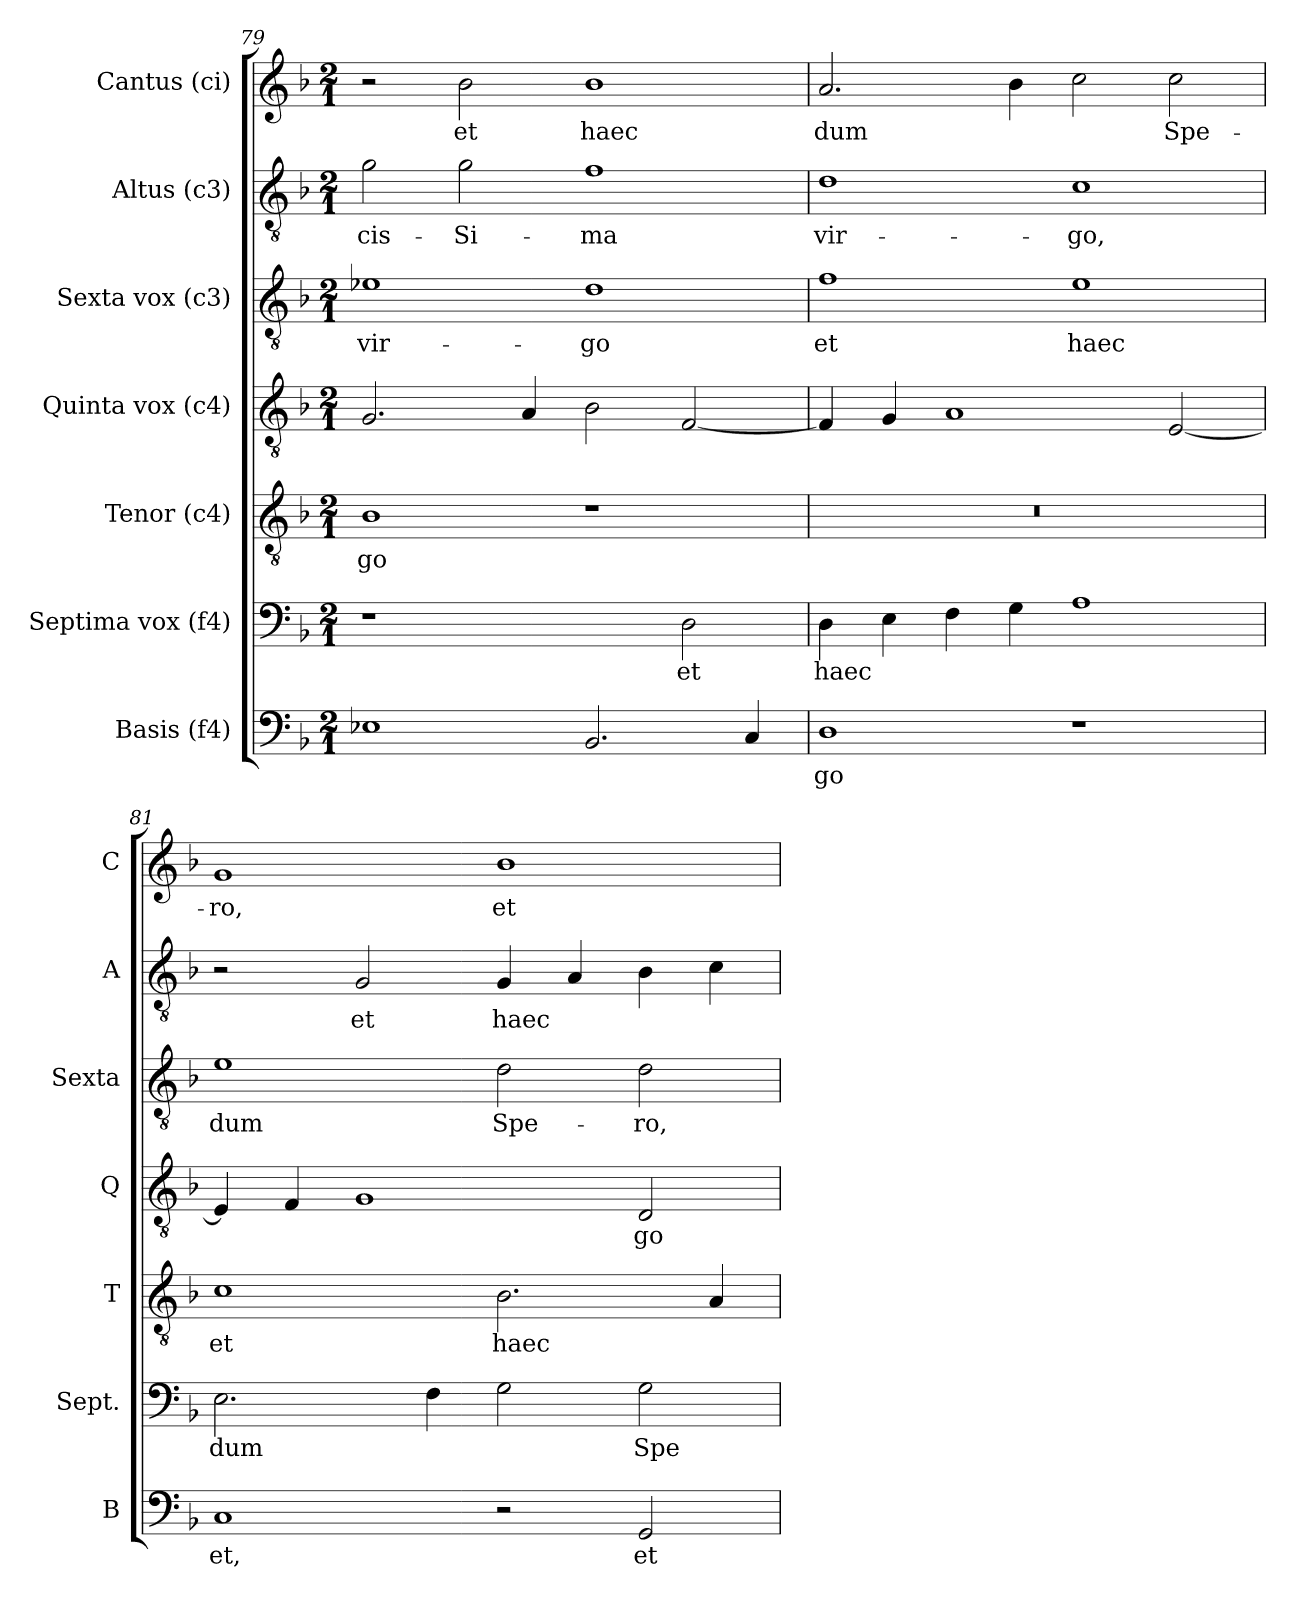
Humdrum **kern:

**kern	**text	**kern	**text	**kern	**text	**kern	**text	**kern	**text	**kern	**text	**kern	**text
*part7	*part7	*part6	*part6	*part5	*part5	*part4	*part4	*part3	*part3	*part2	*part2	*part1	*part1
*staff7	*staff7	*staff6	*staff6	*staff5	*staff5	*staff4	*staff4	*staff3	*staff3	*staff2	*staff2	*staff1	*staff1
*I"Basis (f4)	*	*I"Septima vox (f4)	*	*I"Tenor (c4)	*	*I"Quinta vox (c4)	*	*I"Sexta vox (c3)	*	*I"Altus (c3)	*	*I"Cantus (ci)	*
*I'B	*	*I'Sept.	*	*I'T	*	*I'Q	*	*I'Sexta	*	*I'A	*	*I'C	*
*clefF4	*	*clefF4	*	*clefGv2	*	*clefGv2	*	*clefGv2	*	*clefGv2	*	*clefG2	*
*k[b-]	*	*k[b-]	*	*k[b-]	*	*k[b-]	*	*k[b-]	*	*k[b-]	*	*k[b-]	*
*F:	*	*F:	*	*F:	*	*F:	*	*F:	*	*F:	*	*F:	*
*M2/1	*	*M2/1	*	*M2/1	*	*M2/1	*	*M2/1	*	*M2/1	*	*M2/1	*
=79	=79	=79	=79	=79	=79	=79	=79	=79	=79	=79	=79	=79	=79
!	!	!	!	!	!LO:LY:b:cj	!	!	!	!LO:LY:b:cj	!	!LO:LY:b:cj	!	!
1E-X	.	1r	.	1B-	-go	2.G/	.	1e-X	vir-	2g\	-cis-	2r	.
!	!	!	!	!	!	!	!	!	!	!	!LO:LY:b:cj	!	!LO:LY:b:cj
.	.	.	.	.	.	.	.	.	.	2g\	-Si-	2b-\	et
.	.	.	.	.	.	4A/	.	.	.	.	.	.	.
!	!	!	!	!	!	!	!	!	!LO:LY:b:cj	!	!LO:LY:b:cj	!	!LO:LY:b:cj
2.BB-/	.	2ryy	.	1r	.	2B-\	.	1d	-go	1f	-ma	1b-	haec
!	!	!	!LO:LY:b:cj	!	!	!	!	!	!	!	!	!	!
.	.	2D\	et	.	.	[>2F/	.	.	.	.	.	.	.
4C/	.	.	.	.	.	.	.	.	.	.	.	.	.
!!LO:PB:g=z
=80	=80	=80	=80	=80	=80	=80	=80	=80	=80	=80	=80	=80	=80
!	!LO:LY:b:cj	!	!LO:LY:b	!	!	!	!	!	!LO:LY:b:cj	!	!LO:LY:b:cj	!	!LO:LY:b
1D	-go	4D\	haec	0r	.	4F/]	.	1f	et	1d	vir-	2.a/	dum
.	.	4E\	.	.	.	4G/	.	.	.	.	.	.	.
.	.	4F\	.	.	.	1A	.	.	.	.	.	.	.
.	.	4G\	.	.	.	.	.	.	.	.	.	4b-\	.
!	!	!	!	!	!	!	!	!	!LO:LY:b:cj	!	!LO:LY:b:cj	!	!
1r	.	1A	.	.	.	.	.	1e	haec	1c	-go,	2cc\	.
!	!	!	!	!	!	!	!	!	!	!	!	!	!LO:LY:b:cj
.	.	.	.	.	.	[<2E/	.	.	.	.	.	2cc\	Spe-
=81	=81	=81	=81	=81	=81	=81	=81	=81	=81	=81	=81	=81	=81
!	!LO:LY:b:cj	!	!LO:LY:b	!	!LO:LY:b:cj	!	!	!	!LO:LY:b:cj	!	!	!	!LO:LY:b:cj
1C	et,	2.E\	dum	1c	et	4E/]	.	1e	dum	2r	.	1g	-ro,
.	.	.	.	.	.	4F/	.	.	.	.	.	.	.
!	!	!	!	!	!	!	!	!	!	!	!LO:LY:b:cj	!	!
.	.	.	.	.	.	1G	.	.	.	2G/	et	.	.
.	.	4F\	.	.	.	.	.	.	.	.	.	.	.
!	!	!	!	!	!LO:LY:b	!	!	!	!LO:LY:b:cj	!	!LO:LY:b	!	!LO:LY:b:cj
2r	.	2G\	.	2.B-\	haec	.	.	2d\	Spe-	4G/	haec	1b-	et
.	.	.	.	.	.	.	.	.	.	4A/	.	.	.
!	!LO:LY:b:cj	!	!LO:LY:b:cj	!	!	!	!LO:LY:b:cj	!	!LO:LY:b:cj	!	!	!	!
2GG/	et	2G\	Spe-	.	.	2D/	-go	2d\	-ro,	4B-\	.	.	.
.	.	.	.	4A/	.	.	.	.	.	4c\	.	.	.
=	=	=	=	=	=	=	=	=	=	=	=	=	=
*-	*-	*-	*-	*-	*-	*-	*-	*-	*-	*-	*-	*-	*-
